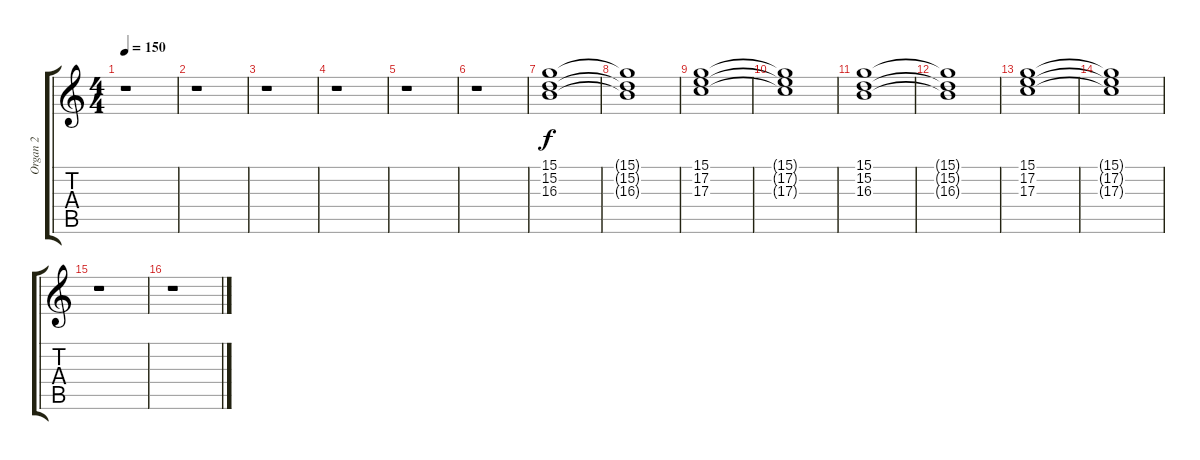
\track ("Organ 2" "Organ 2") {instrument percussiveorgan}
\staff {score tabs}
\tuning (E4 B3 G3 D3 A2 E2) {hide}
\ts (4 4)
\tempo 150
\clef g2
\ks c
r.1{dy f instrument percussiveorgan} |
r.1 |
r.1 |
r.1 |
r.1 |
r.1 |
(15.1 15.2 16.3).1 |
(15.1{t} 15.2{t} 16.3{t}).1 |
(15.1 17.2 17.3).1 |
(15.1{t} 17.2{t} 17.3{t}).1 |
(15.1 15.2 16.3).1 |
(15.1{t} 15.2{t} 16.3{t}).1 |
(15.1 17.2 17.3).1 |
(15.1{t} 17.2{t} 17.3{t}).1 |
r.1 |
r.1
